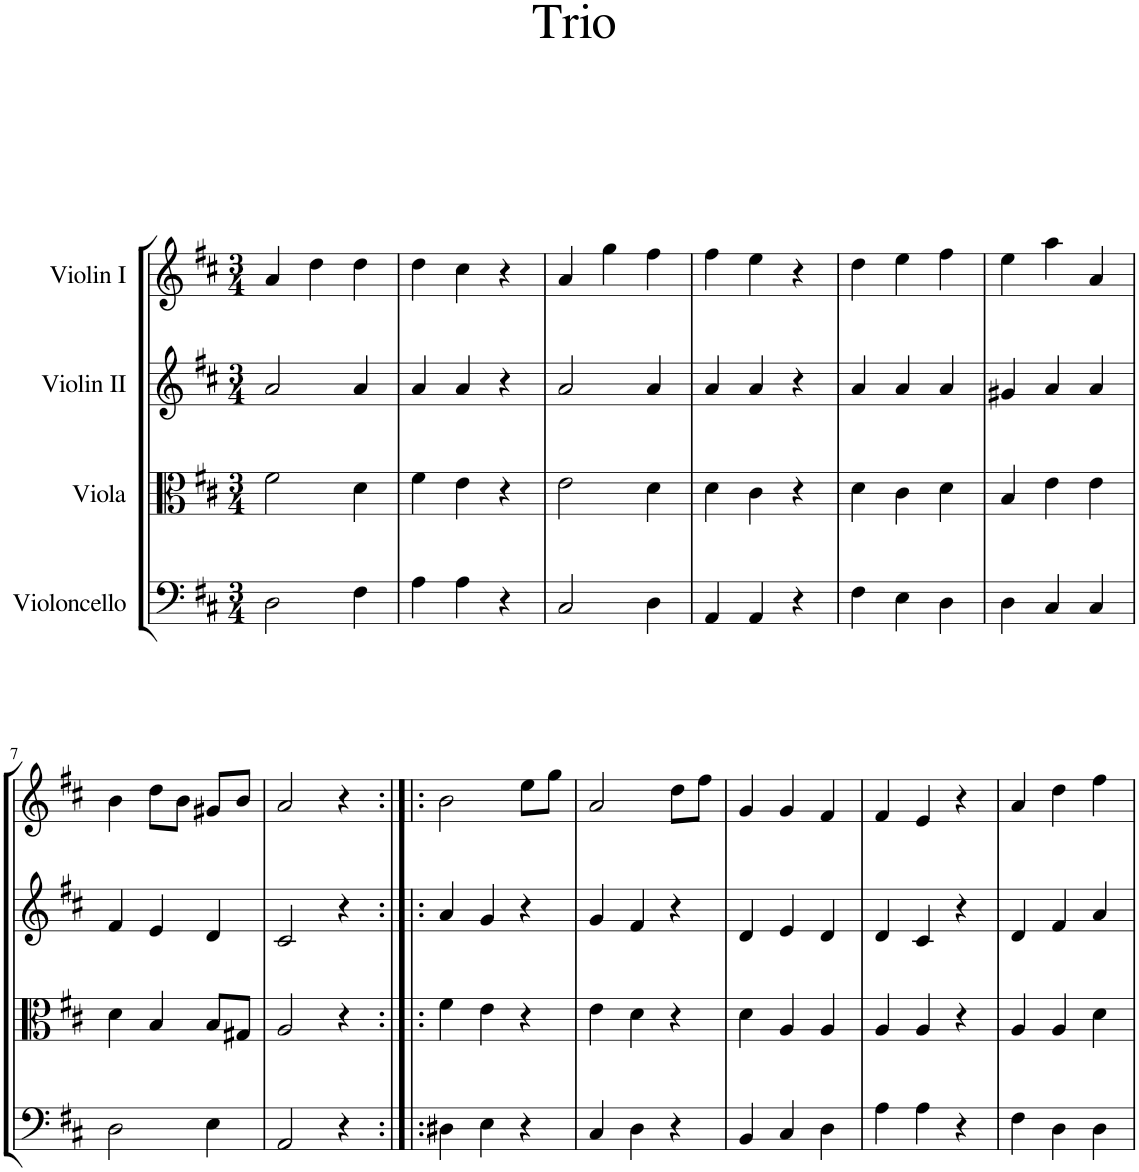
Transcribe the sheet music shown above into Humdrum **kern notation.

**kern	**kern	**kern	**kern
*part4	*part3	*part2	*part1
*staff4	*staff3	*staff2	*staff1
*I"Violoncello	*I"Viola	*I"Violin II	*I"Violin I
*I'Vc	*I'Vla	*I'Vln	*I'Vln
*clefF4	*clefC3	*clefG2	*clefG2
*k[f#c#]	*k[f#c#]	*k[f#c#]	*k[f#c#]
*M3/4	*M3/4	*M3/4	*M3/4
=1	=1	=1	=1
2D\	2f#\	2a/	4a/
.	.	.	4dd\
4F#\	4d\	4a/	4dd\
=2	=2	=2	=2
4A\	4f#\	4a/	4dd\
4A\	4e\	4a/	4cc#\
4r	4r	4r	4r
=3	=3	=3	=3
2C#/	2e\	2a/	4a/
.	.	.	4gg\
4D\	4d\	4a/	4ff#\
=4	=4	=4	=4
4AA/	4d\	4a/	4ff#\
4AA/	4c#\	4a/	4ee\
4r	4r	4r	4r
=5	=5	=5	=5
4F#\	4d\	4a/	4dd\
4E\	4c#\	4a/	4ee\
4D\	4d\	4a/	4ff#\
=6	=6	=6	=6
4D\	4B/	4g#X/	4ee\
4C#/	4e\	4a/	4aa\
4C#/	4e\	4a/	4a/
!!LO:LB:g=z
=7	=7	=7	=7
2D\	4d\	4f#/	4b\
.	4B/	4e/	8dd\L
.	.	.	8b\J
4E\	8B/L	4d/	8g#X/L
.	8G#X/J	.	8b/J
=8	=8	=8	=8
2AA/	2A/	2c#/	2a/
4r	4r	4r	4r
=9:|!|:	=9:|!|:	=9:|!|:	=9:|!|:
4D#X\	4f#\	4a/	2b\
4E\	4e\	4g/	.
4r	4r	4r	8ee\L
.	.	.	8gg\J
=10	=10	=10	=10
4C#/	4e\	4g/	2a/
4D\	4d\	4f#/	.
4r	4r	4r	8dd\L
.	.	.	8ff#\J
=11	=11	=11	=11
4BB/	4d\	4d/	4g/
4C#/	4A/	4e/	4g/
4D\	4A/	4d/	4f#/
=12	=12	=12	=12
4A\	4A/	4d/	4f#/
4A\	4A/	4c#/	4e/
4r	4r	4r	4r
=13	=13	=13	=13
4F#\	4A/	4d/	4a/
4D\	4A/	4f#/	4dd\
4D\	4d\	4a/	4ff#\
=	=	=	=
*-	*-	*-	*-
